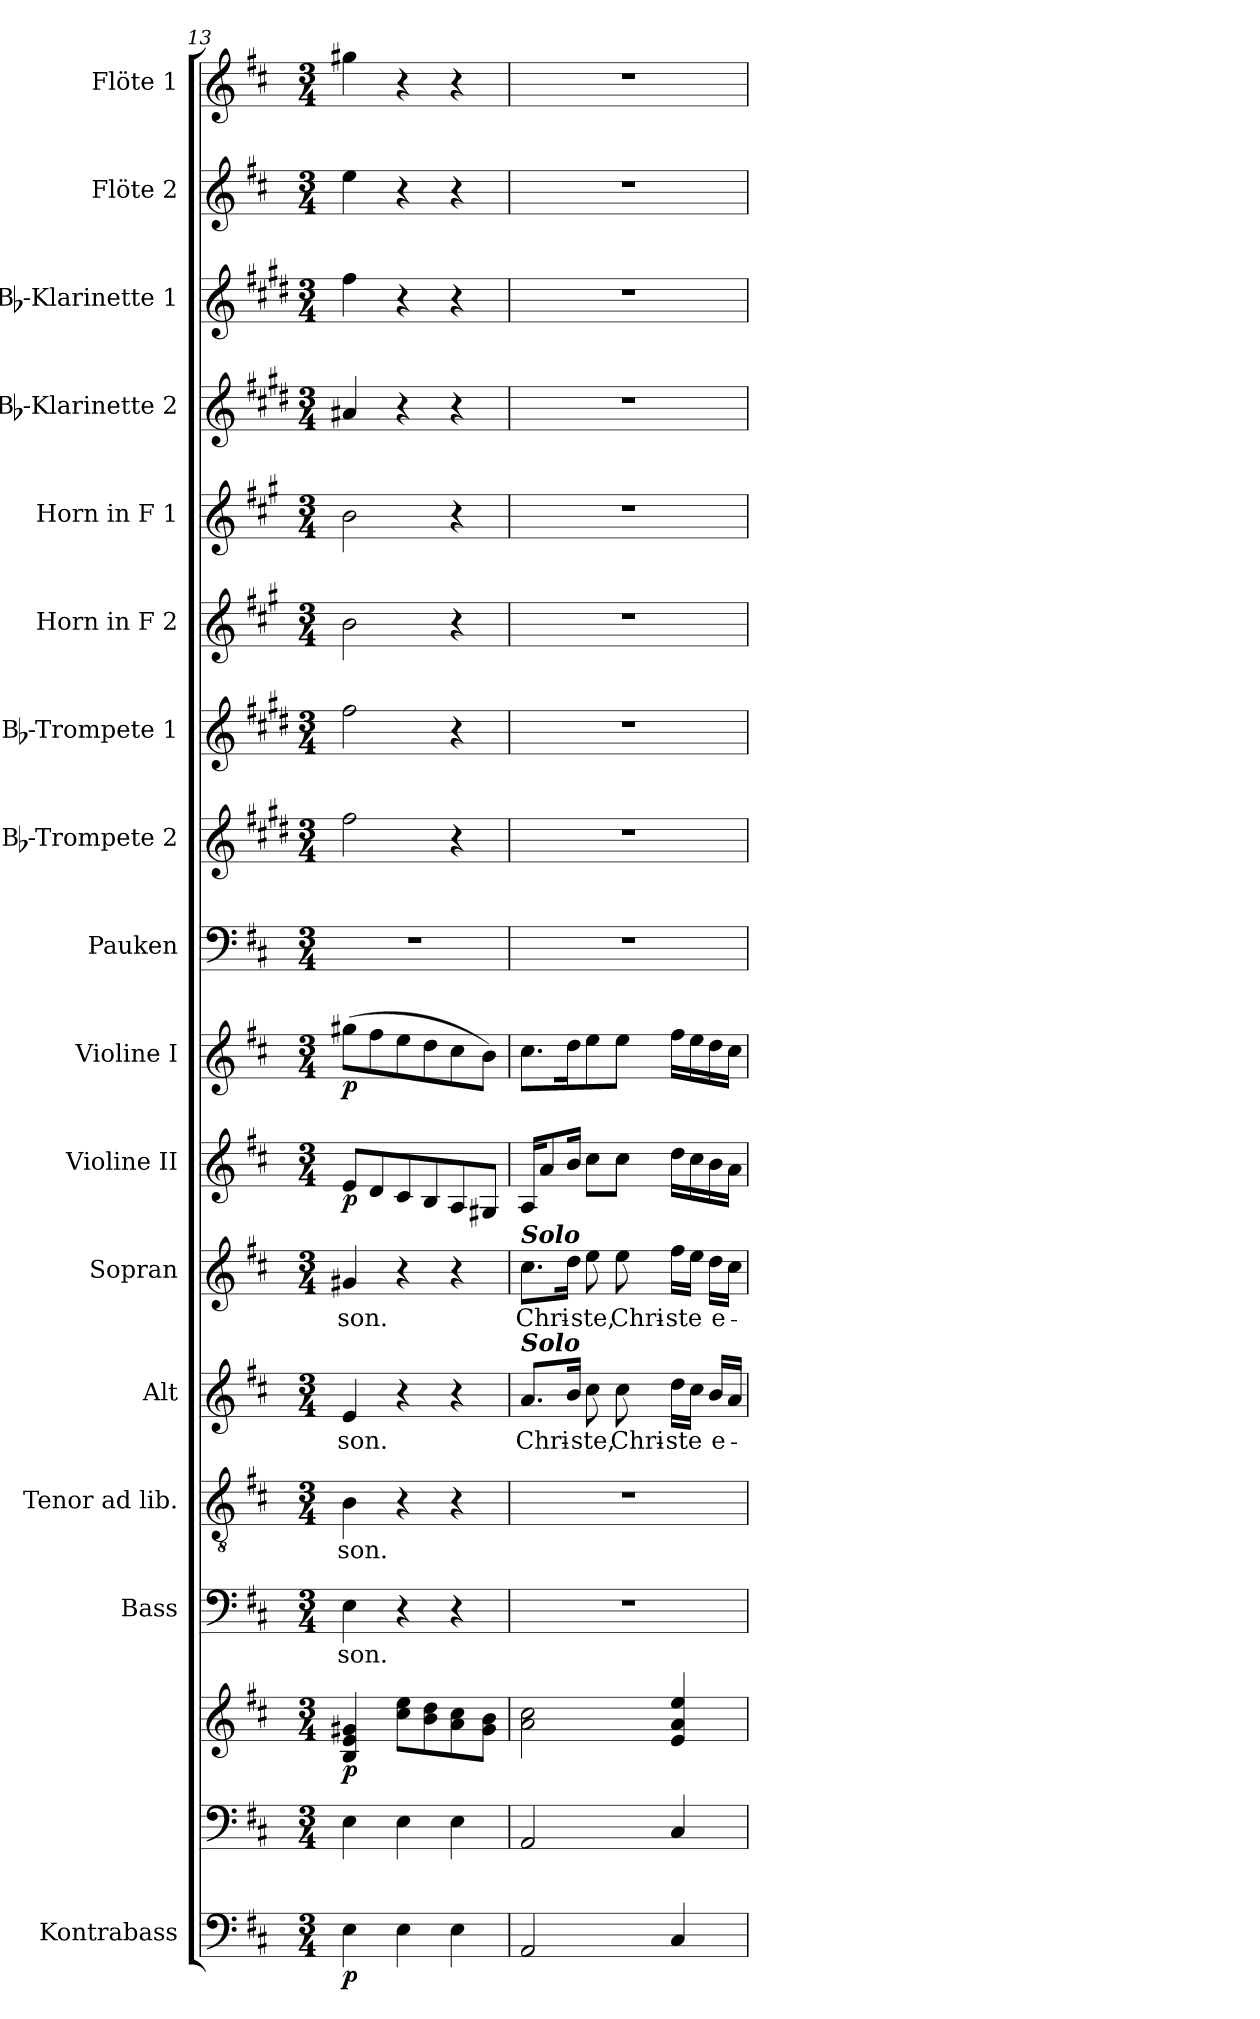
**kern	**dynam	**kern	**kern	**dynam	**kern	**text	**kern	**text	**kern	**text	**kern	**text	**kern	**dynam	**kern	**dynam	**kern	**kern	**kern	**kern	**kern	**kern	**kern	**kern	**kern
*part17	*part17	*part16	*part16	*part16	*part15	*part15	*part14	*part14	*part13	*part13	*part12	*part12	*part11	*part11	*part10	*part10	*part9	*part8	*part7	*part6	*part5	*part4	*part3	*part2	*part1
*staff18	*staff18	*staff17	*staff16	*staff16/17	*staff15	*staff15	*staff14	*staff14	*staff13	*staff13	*staff12	*staff12	*staff11	*staff11	*staff10	*staff10	*staff9	*staff8	*staff7	*staff6	*staff5	*staff4	*staff3	*staff2	*staff1
*I"Kontrabass	*	*	*	*	*I"Bass	*	*I"Tenor ad lib.	*	*I"Alt	*	*I"Sopran	*	*I"Violine II	*	*I"Violine I	*	*I"Pauken	*I"Bb-Trompete 2	*I"Bb-Trompete 1	*I"Horn in F 2	*I"Horn in F 1	*I"Bb-Klarinette 2	*I"Bb-Klarinette 1	*I"Flöte 2	*I"Flöte 1
*I'Kb.	*	*	*	*	*I'B.	*	*I'T.	*	*I'A.	*	*I'S.	*	*I'Vl. II	*	*I'Vl. I	*	*I'Pk.	*I'Bb Trp. 2	*I'Bb Trp. 1	*	*	*I'Bb Kl. 2	*I'Bb Kl. 1	*I'Fl. 2	*I'Fl. 1
*clefF4	*	*clefF4	*clefG2	*	*clefF4	*	*clefGv2	*	*clefG2	*	*clefG2	*	*clefG2	*	*clefG2	*	*clefF4	*clefG2	*clefG2	*clefG2	*clefG2	*clefG2	*clefG2	*clefG2	*clefG2
*ITrd7c12	*	*	*	*	*	*	*	*	*	*	*	*	*	*	*	*	*	*ITrd1c2	*ITrd1c2	*ITrd4c7	*ITrd4c7	*ITrd1c2	*ITrd1c2	*	*
*k[f#c#]	*	*k[f#c#]	*k[f#c#]	*	*k[f#c#]	*	*k[f#c#]	*	*k[f#c#]	*	*k[f#c#]	*	*k[f#c#]	*	*k[f#c#]	*	*k[f#c#]	*k[f#c#]	*k[f#c#]	*k[f#c#]	*k[f#c#]	*k[f#c#]	*k[f#c#]	*k[f#c#]	*k[f#c#]
*D:	*	*D:	*D:	*	*D:	*	*D:	*	*D:	*	*D:	*	*D:	*	*D:	*	*D:	*D:	*D:	*D:	*D:	*D:	*D:	*D:	*D:
*M3/4	*	*M3/4	*M3/4	*	*M3/4	*	*M3/4	*	*M3/4	*	*M3/4	*	*M3/4	*	*M3/4	*	*M3/4	*M3/4	*M3/4	*M3/4	*M3/4	*M3/4	*M3/4	*M3/4	*M3/4
=13	=13	=13	=13	=13	=13	=13	=13	=13	=13	=13	=13	=13	=13	=13	=13	=13	=13	=13	=13	=13	=13	=13	=13	=13	=13
!	!LO:DY:b	!	!	!LO:DY:b	!	!LO:LY:b	!	!LO:LY:b	!	!LO:LY:b	!	!LO:LY:b	!	!LO:DY:b	!	!LO:DY:b	!	!	!	!	!	!	!	!	!
4EE\	p	4E\	4B/ 4e/ 4g#X/	p	4E\	-son.	4B\	-son.	4e/	-son.	4g#X/	-son.	8e/L	p	(>8gg#X\L	p	2.r	2ee\	2ee\	2e\	2e\	4g#X/	4ee\	4ee\	4gg#X\
.	.	.	.	.	.	.	.	.	.	.	.	.	8d/	.	8ff#\	.	.	.	.	.	.	.	.	.	.
4EE\	.	4E\	8cc#\ 8ee\L	.	4r	.	4r	.	4r	.	4r	.	8c#/	.	8ee\	.	.	.	.	.	.	4r	4r	4r	4r
.	.	.	8b\ 8dd\	.	.	.	.	.	.	.	.	.	8B/	.	8dd\	.	.	.	.	.	.	.	.	.	.
4EE\	.	4E\	8a\ 8cc#\	.	4r	.	4r	.	4r	.	4r	.	8A/	.	8cc#\	.	.	4r	4r	4r	4r	4r	4r	4r	4r
.	.	.	8g#\ 8b\J	.	.	.	.	.	.	.	.	.	8G#X/J	.	8b\J)	.	.	.	.	.	.	.	.	.	.
=14	=14	=14	=14	=14	=14	=14	=14	=14	=14	=14	=14	=14	=14	=14	=14	=14	=14	=14	=14	=14	=14	=14	=14	=14	=14
!	!	!	!	!	!	!	!	!	!	!	!LO:TX:a:Bi:t=Solo	!	!	!	!	!	!	!	!	!	!	!	!	!	!
!	!	!	!	!	!	!	!	!	!LO:TX:a:Bi:t=Solo	!	!	!	!	!	!	!	!	!	!	!	!	!	!	!	!
!	!	!	!	!	!	!	!	!	!	!LO:LY:b	!	!LO:LY:b	!	!	!	!	!	!	!	!	!	!	!	!	!
2AAA/	.	2AA/	2a\ 2cc#\	.	2.r	.	2.r	.	8.a/L	Chri-	8.cc#\L	Chri-	16A/KL	.	8.cc#\L	.	2.r	2.r	2.r	2.r	2.r	2.r	2.r	2.r	2.r
.	.	.	.	.	.	.	.	.	.	.	.	.	8a/	.	.	.	.	.	.	.	.	.	.	.	.
.	.	.	.	.	.	.	.	.	16b/Jk	.	16dd\Jk	.	16b/Jk	.	16dd\k	.	.	.	.	.	.	.	.	.	.
!	!	!	!	!	!	!	!	!	!	!LO:LY:b	!	!LO:LY:b	!	!	!	!	!	!	!	!	!	!	!	!	!
.	.	.	.	.	.	.	.	.	8cc#\	-ste,	8ee\	-ste,	8cc#\L	.	8ee\	.	.	.	.	.	.	.	.	.	.
!	!	!	!	!	!	!	!	!	!	!LO:LY:b	!	!LO:LY:b	!	!	!	!	!	!	!	!	!	!	!	!	!
.	.	.	.	.	.	.	.	.	8cc#\	Chri-	8ee\	Chri-	8cc#\J	.	8ee\J	.	.	.	.	.	.	.	.	.	.
!	!	!	!	!	!	!	!	!	!	!LO:LY:b	!	!LO:LY:b	!	!	!	!	!	!	!	!	!	!	!	!	!
4CC#/	.	4C#/	4e/ 4a/ 4ee/	.	.	.	.	.	16dd\LL	-ste	16ff#\LL	-ste	16dd\LL	.	16ff#\LL	.	.	.	.	.	.	.	.	.	.
.	.	.	.	.	.	.	.	.	16cc#\JJ	.	16ee\JJ	.	16cc#\	.	16ee\	.	.	.	.	.	.	.	.	.	.
!	!	!	!	!	!	!	!	!	!	!LO:LY:b	!	!LO:LY:b	!	!	!	!	!	!	!	!	!	!	!	!	!
.	.	.	.	.	.	.	.	.	16b/LL	e-	16dd\LL	e-	16b\	.	16dd\	.	.	.	.	.	.	.	.	.	.
.	.	.	.	.	.	.	.	.	16a/JJ	.	16cc#\JJ	.	16a\JJ	.	16cc#\JJ	.	.	.	.	.	.	.	.	.	.
=	=	=	=	=	=	=	=	=	=	=	=	=	=	=	=	=	=	=	=	=	=	=	=	=	=
*-	*-	*-	*-	*-	*-	*-	*-	*-	*-	*-	*-	*-	*-	*-	*-	*-	*-	*-	*-	*-	*-	*-	*-	*-	*-
